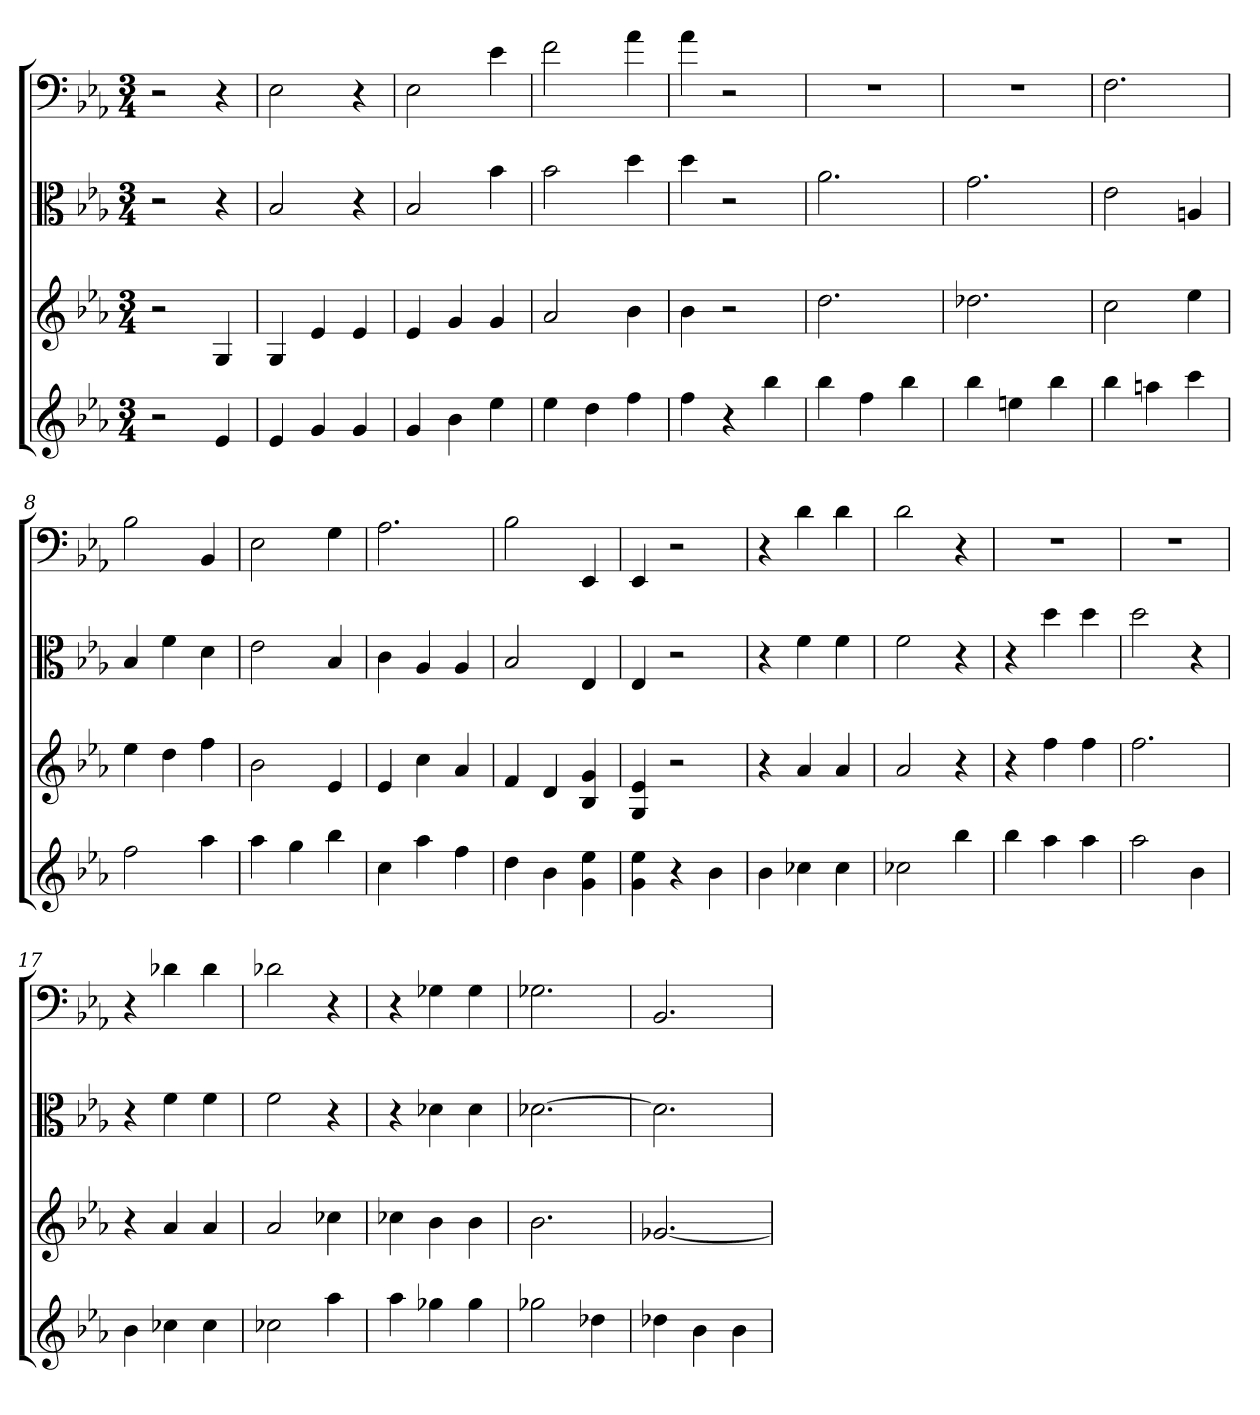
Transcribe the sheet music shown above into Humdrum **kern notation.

**kern	**kern	**kern	**kern
*part4	*part3	*part2	*part1
*staff4	*staff3	*staff2	*staff1
*	*	*clefC3	*clefF4
*k[b-e-a-]	*k[b-e-a-]	*k[b-e-a-]	*k[b-e-a-]
*E-:	*E-:	*E-:	*E-:
*M3/4	*M3/4	*M3/4	*M3/4
=	=	=	=
2r	2r	2r	2r
4e-	4G	4r	4r
=1	=1	=1	=1
4e-	4G	2B-	2E-
4g	4e-	.	.
4g	4e-	4r	4r
=2	=2	=2	=2
4g	4e-	2B-	2E-
4b-	4g	.	.
4ee-	4g	4b-	4e-
=3	=3	=3	=3
4ee-	2a-	2b-	2f
4dd	.	.	.
4ff	4b-	4dd	4a-
=4	=4	=4	=4
4ff	4b-	4dd	4a-
4r	2r	2r	2r
4bb-	.	.	.
=5	=5	=5	=5
4bb-	2.dd	2.a-	2.r
4ff	.	.	.
4bb-	.	.	.
=6	=6	=6	=6
4bb-	2.dd-X	2.g	2.r
4een	.	.	.
4bb-	.	.	.
=7	=7	=7	=7
4bb-	2cc	2e-	2.F
4aan	.	.	.
4ccc	4ee-	4An	.
=8	=8	=8	=8
2ff	4ee-	4B-	2B-
.	4dd	4f	.
4aa-	4ff	4d	4BB-
=9	=9	=9	=9
4aa-	2b-	2e-	2E-
4gg	.	.	.
4bb-	4e-	4B-	4G
=10	=10	=10	=10
4cc	4e-	4c	2.A-
4aa-	4cc	4A-	.
4ff	4a-	4A-	.
=11	=11	=11	=11
4dd	4f	2B-	2B-
4b-	4d	.	.
4g 4ee-	4B- 4g	4E-	4EE-
=12	=12	=12	=12
4g 4ee-	4G 4e-	4E-	4EE-
4r	2r	2r	2r
4b-	.	.	.
=13	=13	=13	=13
4b-	4r	4r	4r
4cc-X	4a-	4f	4d
4cc-	4a-	4f	4d
=14	=14	=14	=14
2cc-X	2a-	2f	2d
4bb-	4r	4r	4r
=15	=15	=15	=15
4bb-	4r	4r	2.r
4aa-	4ff	4dd	.
4aa-	4ff	4dd	.
=16	=16	=16	=16
2aa-	2.ff	2dd	2.r
4b-	.	4r	.
=17	=17	=17	=17
4b-	4r	4r	4r
4cc-X	4a-	4f	4d-X
4cc-	4a-	4f	4d-
=18	=18	=18	=18
2cc-X	2a-	2f	2d-X
4aa-	4cc-X	4r	4r
=19	=19	=19	=19
4aa-	4cc-X	4r	4r
4gg-X	4b-	4d-X	4G-X
4gg-	4b-	4d-	4G-
=20	=20	=20	=20
2gg-X	2.b-	[2.d-X	2.G-X
4dd-X	.	.	.
=21	=21	=21	=21
4dd-X	[2.g-X	2.d-]	2.BB-
4b-	.	.	.
4b-	.	.	.
=	=	=	=
*-	*-	*-	*-
